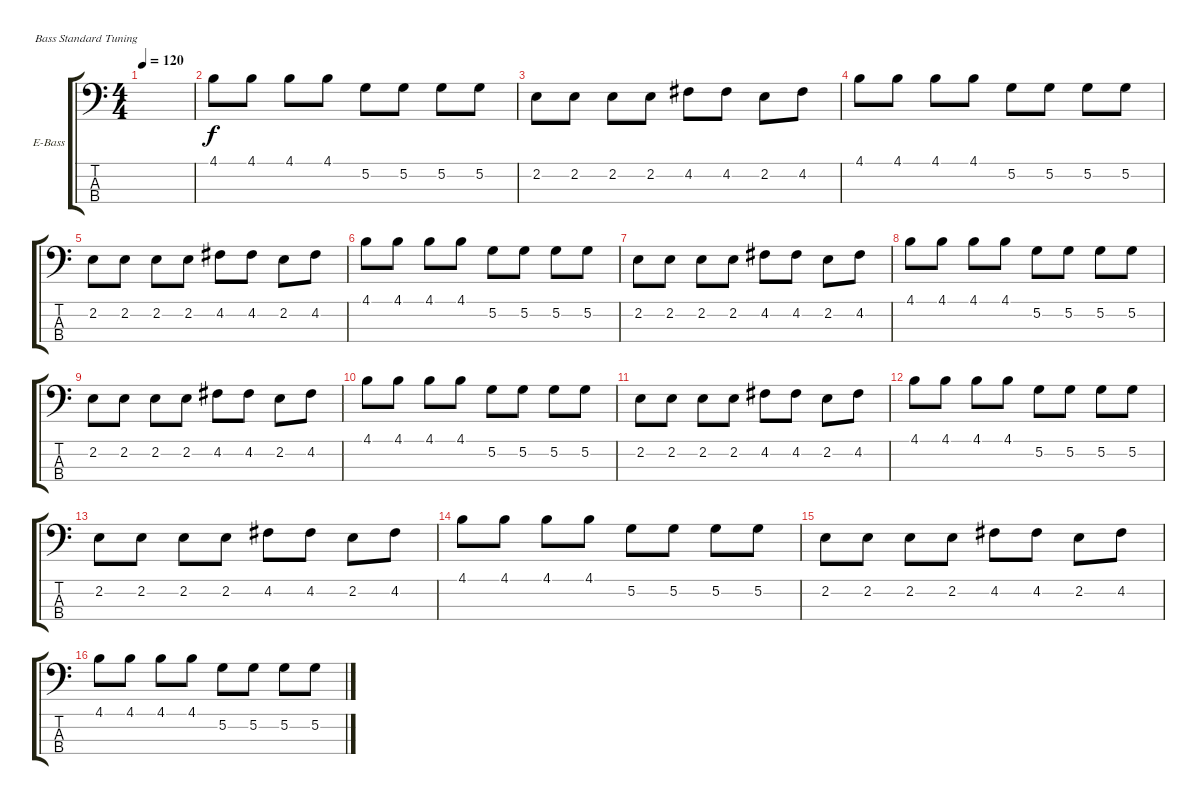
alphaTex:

\bracketExtendMode groupsimilarinstruments
\firstSystemTrackNameOrientation horizontal
\otherSystemsTrackNameOrientation horizontal
\track ("Electric Bass" "E-Bass") {solo instrument electricbassfinger}
\staff {score tabs}
\tuning (G2 D2 A1 E1)
\ts (4 4)
\tempo 120
\clef f4
\ks c
|
4.1.8 4.1.8 4.1.8 4.1.8 5.2.8 5.2.8 5.2.8 5.2.8 |
2.2.8 2.2.8 2.2.8 2.2.8 4.2.8 4.2.8 2.2.8 4.2.8 |
4.1.8 4.1.8 4.1.8 4.1.8 5.2.8 5.2.8 5.2.8 5.2.8 |
2.2.8 2.2.8 2.2.8 2.2.8 4.2.8 4.2.8 2.2.8 4.2.8 |
4.1.8 4.1.8 4.1.8 4.1.8 5.2.8 5.2.8 5.2.8 5.2.8 |
2.2.8 2.2.8 2.2.8 2.2.8 4.2.8 4.2.8 2.2.8 4.2.8 |
4.1.8 4.1.8 4.1.8 4.1.8 5.2.8 5.2.8 5.2.8 5.2.8 |
2.2.8 2.2.8 2.2.8 2.2.8 4.2.8 4.2.8 2.2.8 4.2.8 |
4.1.8 4.1.8 4.1.8 4.1.8 5.2.8 5.2.8 5.2.8 5.2.8 |
2.2.8 2.2.8 2.2.8 2.2.8 4.2.8 4.2.8 2.2.8 4.2.8 |
4.1.8 4.1.8 4.1.8 4.1.8 5.2.8 5.2.8 5.2.8 5.2.8 |
2.2.8 2.2.8 2.2.8 2.2.8 4.2.8 4.2.8 2.2.8 4.2.8 |
4.1.8 4.1.8 4.1.8 4.1.8 5.2.8 5.2.8 5.2.8 5.2.8 |
2.2.8 2.2.8 2.2.8 2.2.8 4.2.8 4.2.8 2.2.8 4.2.8 |
4.1.8 4.1.8 4.1.8 4.1.8 5.2.8 5.2.8 5.2.8 5.2.8
